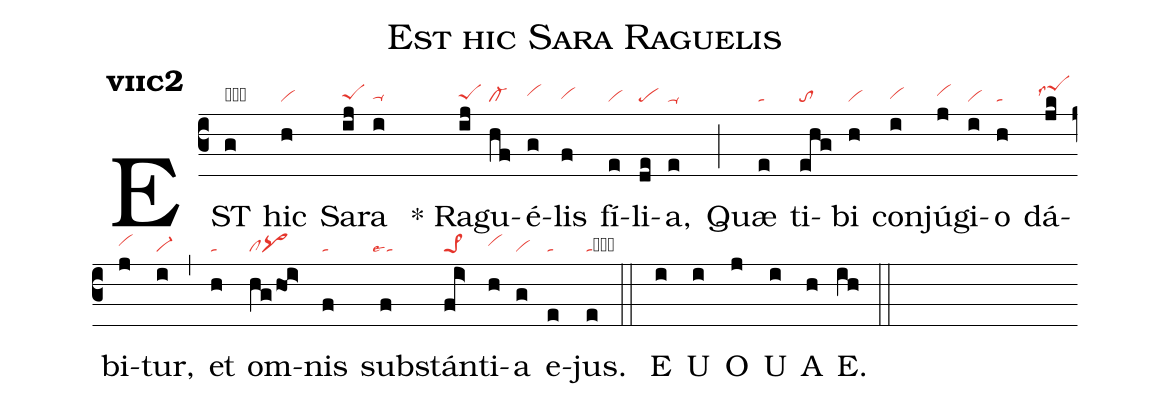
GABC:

name:Est hic Sara Raguelis;
office-part:an;
mode:7c2;
nabc-lines:1;
%%
initial-style: 1;
name: Est hic Sara Raguelis;
mode:7;
office-part: Antiphona;
annotation: Ant.;
annotation:vii c 2;
nabc-lines:1;
%%
(c3) EST(g|obta) hic(h|vi) Sa(ij|peShg)ra (i|ta-hg) <sp>*</sp> Ra(ij|peShg)gu(hf|cl-)é(g|vihh)lis(f|vihg) fí(e|vi)li(de|pe)a,(e|ta-) (;) Quæ(e|ta) ti(ehg|to)bi(h|vi) con(i|vihg)jú(j|vihh)gi(i|vi)o(h|ta) dá(jk|``peShjlss7)bi(j|vihh)tur,(i|vi-) (,) et(h|ta) om(hg/hoi>|clpq>)nis(f|ta) sub(f|``talse1)stán(fi>|pe>1)ti(h|vihh)a(g|vi) e(e|ta)jus.(e|tacb) (::)
<eu> E(i) U(i) O(j) U(i) A(h) E.(ih) </eu> (::)
